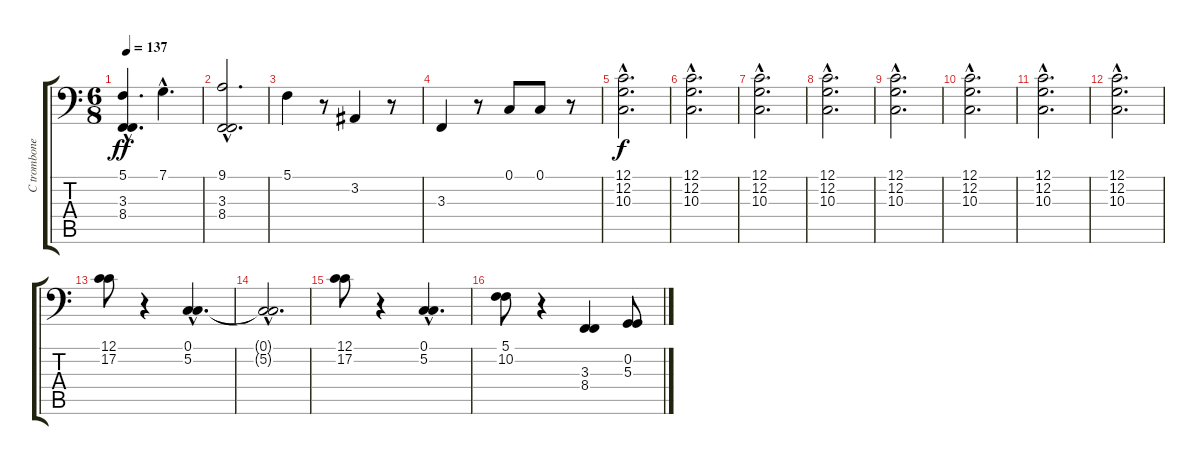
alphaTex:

\track ("C trombone" "C trombone") {instrument trombone}
\staff {score tabs}
\tuning (C3 G2 D2 A1 E1 B0) {hide}
\ts (6 8)
\tempo 137
\clef f4
\ks c
(5.1{hac} 3.3{hac} 8.4{hac}).4{d dy ff} 7.1{hac}.4{d} |
(9.1{hac} 3.3{hac} 8.4{hac}).2{d} |
5.1.4 r.8 3.2.4 r.8 |
3.3.4 r.8 0.1.8 0.1.8 r.8 |
(12.1{hac} 12.2{hac} 10.3{hac}).2{d dy f} |
(12.1{hac} 12.2{hac} 10.3{hac}).2{d} |
(12.1{hac} 12.2{hac} 10.3{hac}).2{d} |
(12.1{hac} 12.2{hac} 10.3{hac}).2{d} |
(12.1{hac} 12.2{hac} 10.3{hac}).2{d} |
(12.1{hac} 12.2{hac} 10.3{hac}).2{d} |
(12.1{hac} 12.2{hac} 10.3{hac}).2{d} |
(12.1{hac} 12.2{hac} 10.3{hac}).2{d} |
(12.1 17.2).8 r.4 (0.1{hac} 5.2{hac}).4{d} |
(0.1{hac t} 5.2{hac t}).2{d} |
(12.1 17.2).8 r.4 (0.1{hac} 5.2{hac}).4{d} |
(5.1 10.2).8 r.4 (3.3 8.4).4 (0.2 5.3).8
